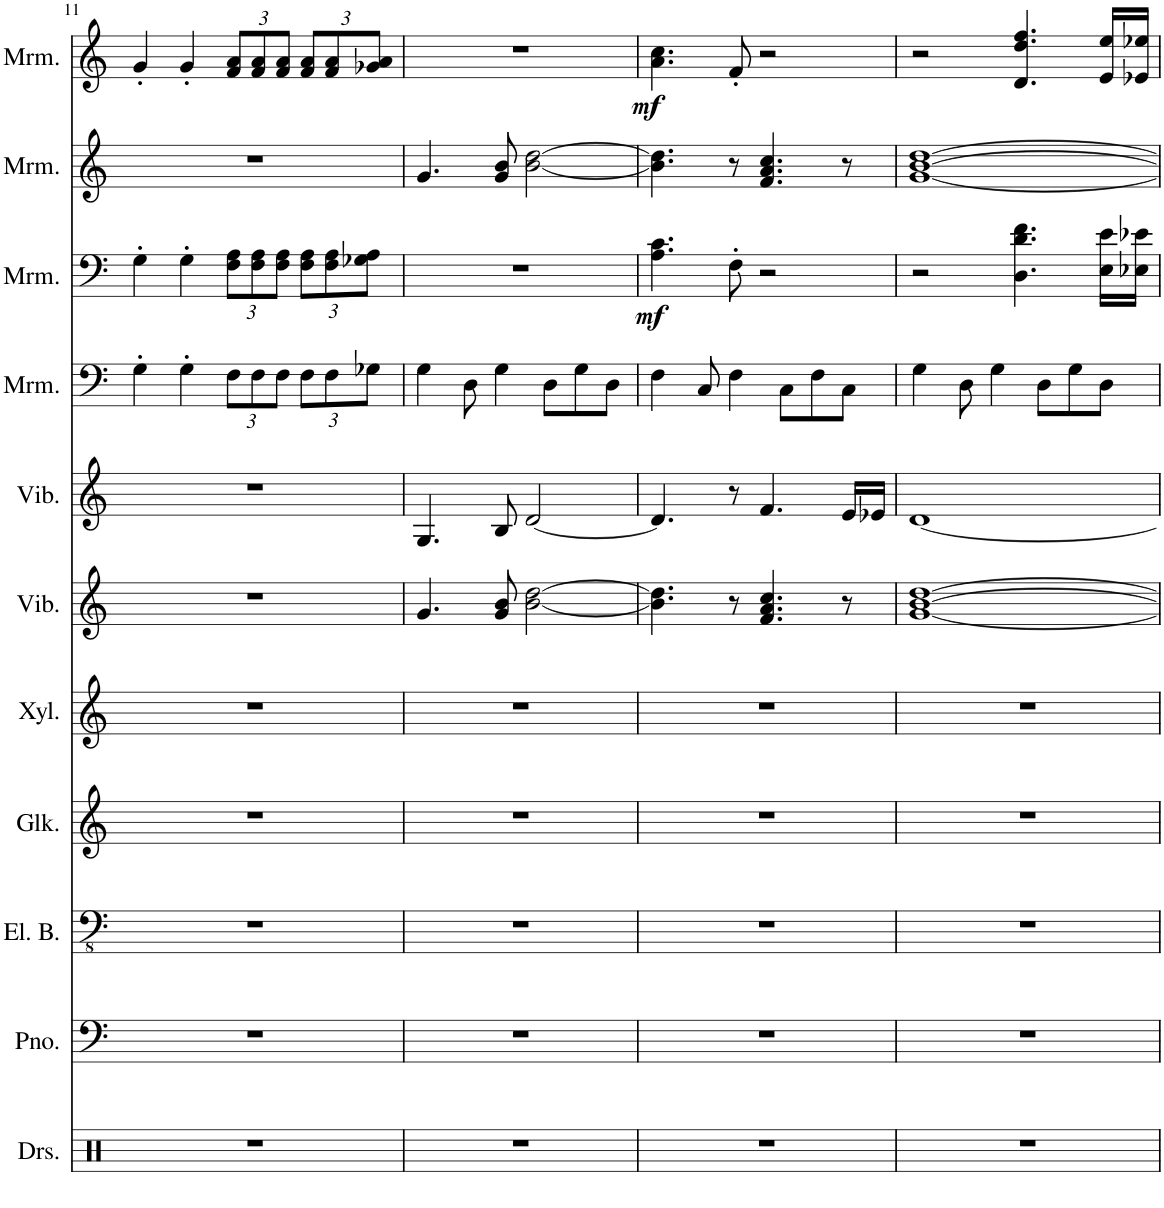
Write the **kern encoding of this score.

**kern	**kern	**kern	**kern	**kern	**kern	**kern	**kern	**kern	**dynam	**kern	**kern	**dynam
*part11	*part10	*part9	*part8	*part7	*part6	*part5	*part4	*part3	*part3	*part2	*part1	*part1
*staff11	*staff10	*staff9	*staff8	*staff7	*staff6	*staff5	*staff4	*staff3	*staff3	*staff2	*staff1	*staff1
*I"Drumset	*I"Piano	*I"Electric Bass	*I"Glockenspiel	*I"Xylophone	*I"Vibraphone	*I"Vibraphone	*I"Marimba	*I"Marimba	*	*I"Marimba	*I"Marimba	*
*I'Drs.	*I'Pno.	*I'El. B.	*I'Glk.	*I'Xyl.	*I'Vib.	*I'Vib.	*I'Mrm.	*I'Mrm.	*	*I'Mrm.	*I'Mrm.	*
!!LO:PB:g=z
*clefX	*clefF4	*clefFv4	*clefG2	*clefG2	*clefG2	*clefG2	*clefF4	*clefF4	*	*clefG2	*clefG2	*
*	*	*	*Trd-14c-24	*Trd-7c-12	*	*	*	*	*	*	*	*
*k[]	*k[]	*k[]	*k[]	*k[]	*k[]	*k[]	*k[]	*k[]	*	*k[]	*k[]	*
*M4/4	*M4/4	*M4/4	*M4/4	*M4/4	*M4/4	*M4/4	*M4/4	*M4/4	*	*M4/4	*M4/4	*
=11	=11	=11	=11	=11	=11	=11	=11	=11	=11	=11	=11	=11
1r	1r	1r	1r	1r	1r	1r	4G'\	4G'\	.	1r	4g'/	.
.	.	.	.	.	.	.	4G'\	4G'\	.	.	4g'/	.
*	*	*	*	*	*	*	*Xbrackettup	*Xbrackettup	*	*	*Xbrackettup	*
.	.	.	.	.	.	.	12F\L	12F\ 12A\L	.	.	12f/ 12a/L	.
.	.	.	.	.	.	.	12F\	12F\ 12A\	.	.	12f/ 12a/	.
.	.	.	.	.	.	.	12F\J	12F\ 12A\J	.	.	12f/ 12a/J	.
.	.	.	.	.	.	.	12F\L	12F\ 12A\L	.	.	12f/ 12a/L	.
.	.	.	.	.	.	.	12F\	12F\ 12A\	.	.	12f/ 12a/	.
.	.	.	.	.	.	.	12G-X\J	12G-X\ 12A\J	.	.	12g-X/ 12a/J	.
=12	=12	=12	=12	=12	=12	=12	=12	=12	=12	=12	=12	=12
1r	1r	1r	1r	1r	4.g/	4.G/	4G\	1r	.	4.g/	1r	.
.	.	.	.	.	.	.	8D\	.	.	.	.	.
.	.	.	.	.	8g/ 8b/	8B/	4G\	.	.	8g/ 8b/	.	.
.	.	.	.	.	[2b\ [2dd\	[2d/	.	.	.	[2b\ [2dd\	.	.
.	.	.	.	.	.	.	8D\L	.	.	.	.	.
.	.	.	.	.	.	.	8G\	.	.	.	.	.
.	.	.	.	.	.	.	8D\J	.	.	.	.	.
=13	=13	=13	=13	=13	=13	=13	=13	=13	=13	=13	=13	=13
!	!	!	!	!	!	!	!	!	!LO:DY:b	!	!	!LO:DY:b
1r	1r	1r	1r	1r	4.b\] 4.dd\]	4.d/]	4F\	4.A\ 4.c\	mf	4.b\] 4.dd\]	4.a\ 4.cc\	mf
.	.	.	.	.	.	.	8C/	.	.	.	.	.
.	.	.	.	.	8r	8r	4F\	8F'\	.	8r	8f'/	.
.	.	.	.	.	4.f/ 4.a/ 4.cc/	4.f/	.	2r	.	4.f/ 4.a/ 4.cc/	2r	.
.	.	.	.	.	.	.	8C\L	.	.	.	.	.
.	.	.	.	.	.	.	8F\	.	.	.	.	.
.	.	.	.	.	8r	16e/LL	8C\J	.	.	8r	.	.
.	.	.	.	.	.	16e-X/JJ	.	.	.	.	.	.
=14	=14	=14	=14	=14	=14	=14	=14	=14	=14	=14	=14	=14
1r	1r	1r	1r	1r	[1g [1b [1dd	[1d	4G\	2r	.	[1g [1b [1dd	2r	.
.	.	.	.	.	.	.	8D\	.	.	.	.	.
.	.	.	.	.	.	.	4G\	.	.	.	.	.
.	.	.	.	.	.	.	.	4.D\ 4.d\ 4.f\	.	.	4.d/ 4.dd/ 4.ff/	.
.	.	.	.	.	.	.	8D\L	.	.	.	.	.
.	.	.	.	.	.	.	8G\	.	.	.	.	.
.	.	.	.	.	.	.	8D\J	16E\ 16e\LL	.	.	16e/ 16ee/LL	.
.	.	.	.	.	.	.	.	16E-X\ 16e-X\JJ	.	.	16e-X/ 16ee-X/JJ	.
=	=	=	=	=	=	=	=	=	=	=	=	=
*-	*-	*-	*-	*-	*-	*-	*-	*-	*-	*-	*-	*-
